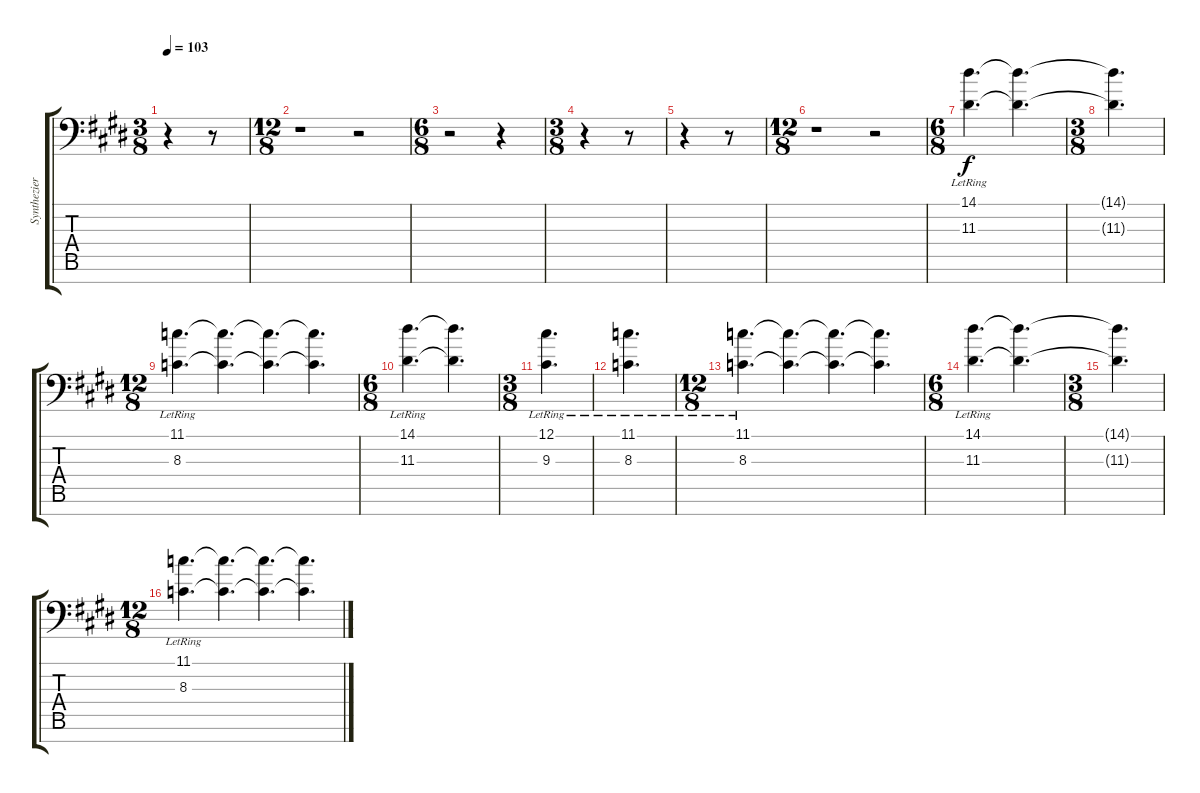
\track ("Synthezier" "Synthezier") {instrument lead6voice}
\staff {score tabs}
\tuning (Db4 Ab3 E3 B2 Gb2 Db2 Ab1) {hide}
\ts (3 8)
\tempo 103
\clef f4
\ks c#minor
r.4{dy f} r.8 |
\ts (12 8)
r.1 r.2 |
\ts (6 8)
\ks e
r.2 r.4 |
\ts (3 8)
\ks c#minor
r.4 r.8 |
r.4 r.8 |
\ts (12 8)
r.1 r.2 |
\ts (6 8)
\ks e
(14.1{lr} 11.3{lr}).4{d} (14.1{t} 11.3{t}).4{d} |
\ts (3 8)
\ks c#minor
(14.1{t} 11.3{t}).4{d} |
\ts (12 8)
(11.1{lr} 8.3{lr}).4{d} (11.1{t} 8.3{t}).4{d} (11.1{t} 8.3{t}).4{d} (11.1{t} 8.3{t}).4{d} |
\ts (6 8)
\ks e
(14.1{lr} 11.3{lr}).4{d} (14.1{t} 11.3{t}).4{d} |
\ts (3 8)
\ks c#minor
(12.1{lr} 9.3{lr}).4{d} |
(11.1{lr} 8.3{lr}).4{d} |
\ts (12 8)
(11.1{lr} 8.3{lr}).4{d} (11.1{t} 8.3{t}).4{d} (11.1{t} 8.3{t}).4{d} (11.1{t} 8.3{t}).4{d} |
\ts (6 8)
\ks e
(14.1{lr} 11.3{lr}).4{d} (14.1{t} 11.3{t}).4{d} |
\ts (3 8)
\ks c#minor
(14.1{t} 11.3{t}).4{d} |
\ts (12 8)
(11.1{lr} 8.3{lr}).4{d} (11.1{t} 8.3{t}).4{d} (11.1{t} 8.3{t}).4{d} (11.1{t} 8.3{t}).4{d}
